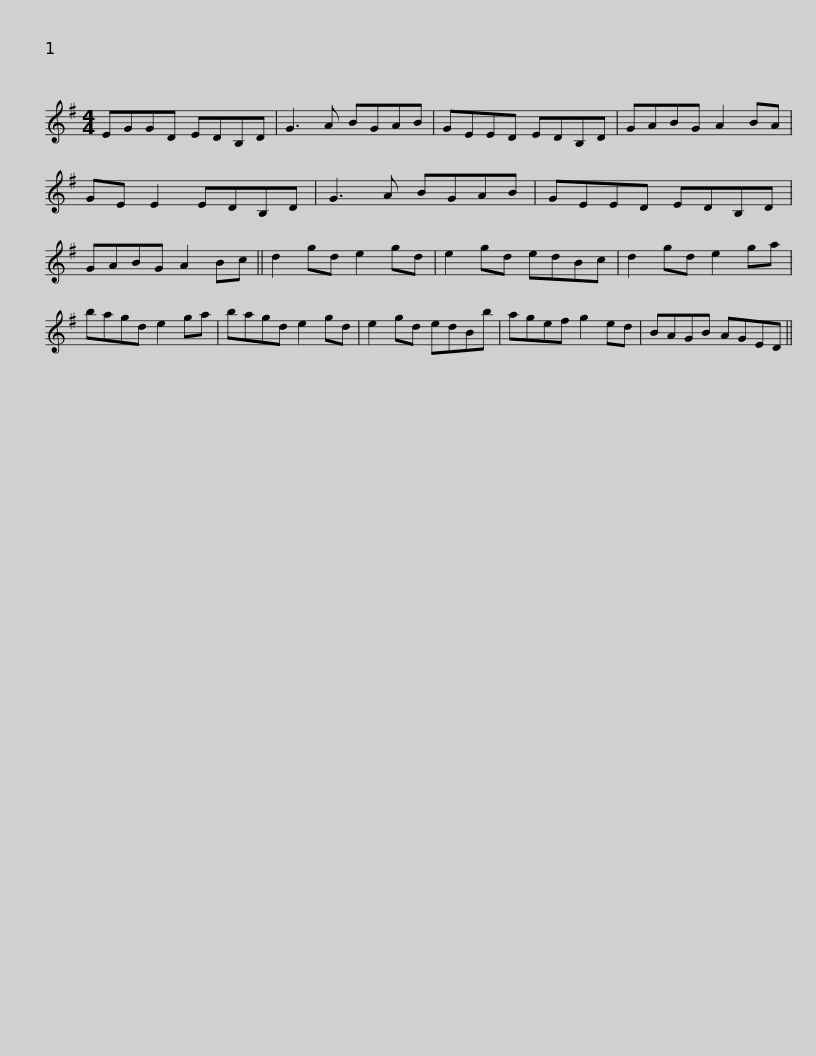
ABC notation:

X:1
L:1/8
M:4/4
I:linebreak $
K:Emin
V:1 treble
V:1
 EGGD EDB,D | G3 A BGAB | GEED EDB,D | GABG A2 BA | GE E2 EDB,D | %5
 G3 A BGAB |$ GEED EDB,D | GABG A2 Bc || d2 gd e2 gd | e2 gd edBc | %10
 d2 gd e2 ga | bagd e2 ga |$ bagd e2 gd | e2 gd edBb | agef g2 ed | %15
 BAGB AGED || %16
